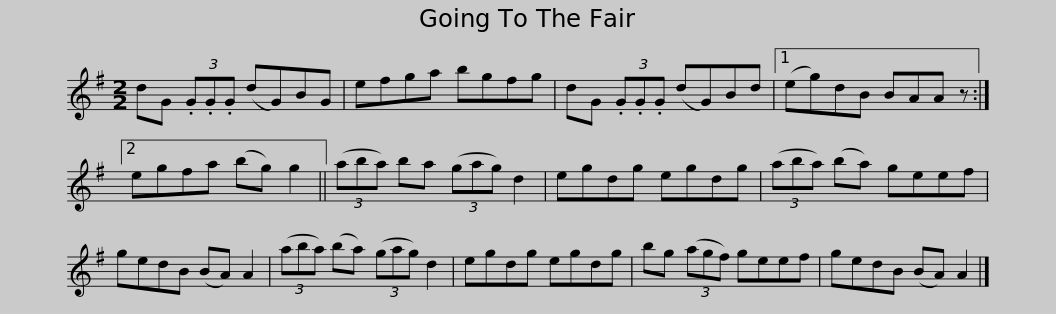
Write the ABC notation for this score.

X:1
L:1/8
M:2/2
I:linebreak $
K:G
V:1 treble
V:1
 dG (3.G.G.G (dG)BG | efga bgfg | dG (3.G.G.G (dG)Bd |1 (eg)dB BAA z :|2 egfa (bg) g2 ||$ %5
 (3(aba) ba (3(gag) d2 | egdg egdg | (3(aba) (ba) geef | gedB (BA) A2 |$ (3(aba) (ba) (3(gag) d2 | %10
 egdg egdg | bg (3(agf) geef | gedB (BA) A2 |] %13
